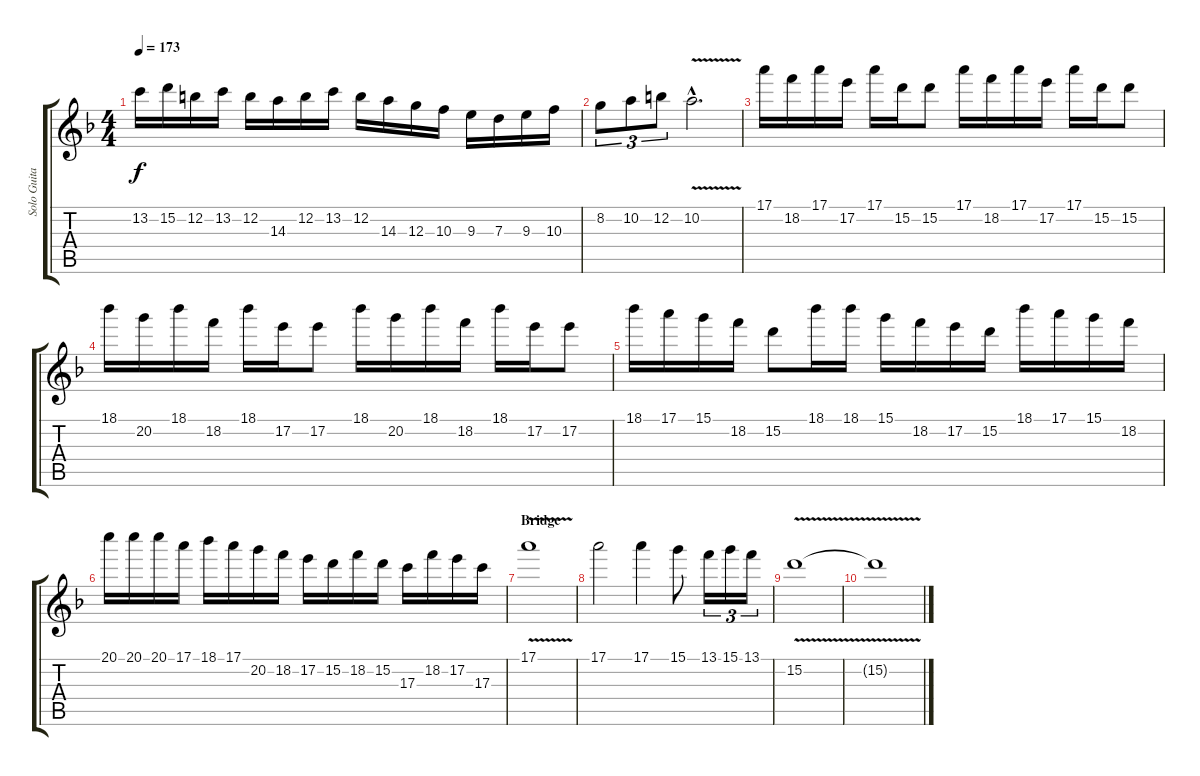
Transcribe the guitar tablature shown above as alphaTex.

\track ("Solo Guitar 1" "Solo Guita") {instrument overdrivenguitar}
\staff {score tabs}
\tuning (E4 B3 G3 D3 A2 E2) {hide}
\ts (4 4)
\tempo 173
\clef g2
\ks dminor
13.2.16{dy f} 15.2.16 12.2.16 13.2.16 12.2.16 14.3.16 12.2.16 13.2.16 12.2.16 14.3.16 12.3.16 10.3.16 9.3.16 7.3.16 9.3.16 10.3.16 |
8.2.8{tu (3 2)} 10.2.8{tu (3 2)} 12.2.8{tu (3 2)} 10.2{v hac}.2{d} |
17.1.16 18.2.16 17.1.16 17.2.16 17.1.16 15.2.16 15.2.8 17.1.16 18.2.16 17.1.16 17.2.16 17.1.16 15.2.16 15.2.8 |
18.1.16 20.2.16 18.1.16 18.2.16 18.1.16 17.2.16 17.2.8 18.1.16 20.2.16 18.1.16 18.2.16 18.1.16 17.2.16 17.2.8 |
18.1.16 17.1.16 15.1.16 18.2.16 15.2.8 18.1.16 18.1.16 15.1.16 18.2.16 17.2.16 15.2.16 18.1.16 17.1.16 15.1.16 18.2.16 |
20.1.16 20.1.16 20.1.16 17.1.16 18.1.16 17.1.16 20.2.16 18.2.16 17.2.16 15.2.16 18.2.16 15.2.16 17.3.16 18.2.16 17.2.16 17.3.16 |
\section ("" "Bridge")
17.1{v}.1 |
17.1.2 17.1.4 15.1.8 13.1.16{tu (3 2)} 15.1.16{tu (3 2)} 13.1.16{tu (3 2)} |
15.2{v}.1 |
15.2{t}.1
